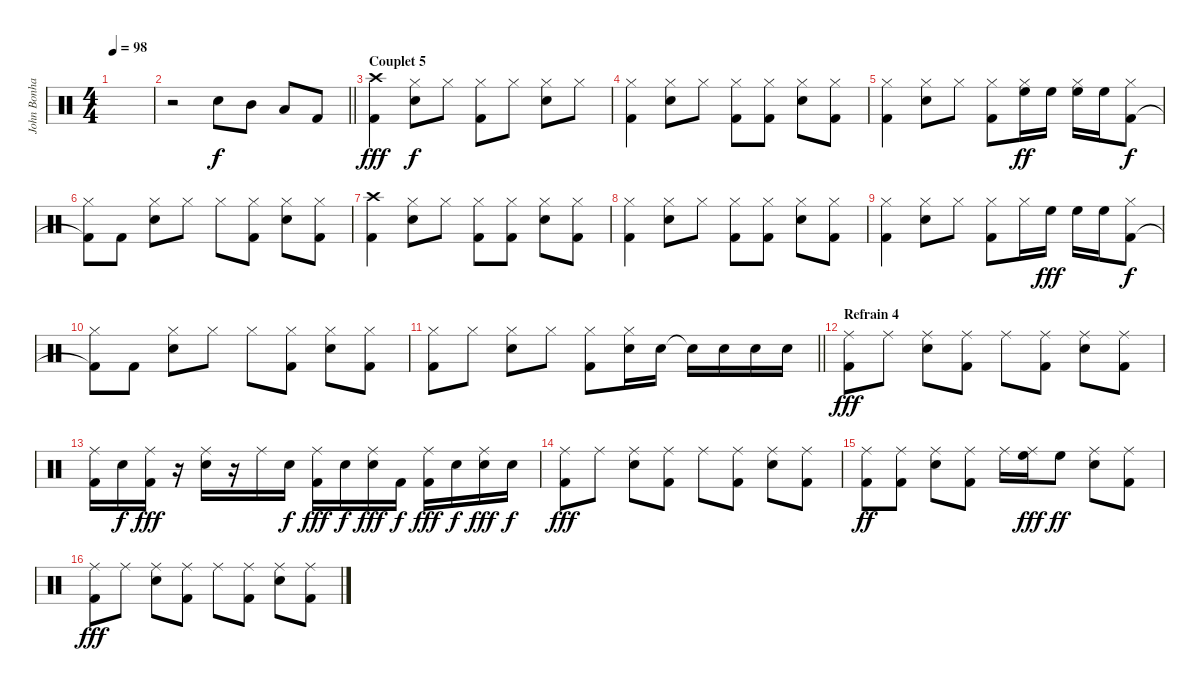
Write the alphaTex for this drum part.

\track ("John Bonham" "John Bonha") {instrument percussion}
\staff {score}
\articulation defaults
\ts (4 4)
\tempo 98
\clef neutral
\ks c
|
\barLineRight lightlight
r.2 "Snare (hit) 2".8 "Mid Tom (hit)".8 "Low Tom (hit)".8 "Kick (hit) 2".8 |
\section ("" "Couplet 5")
("Crash high (hit)" "Kick (hit) 2").4{dy fff} ("Hi-Hat (closed)" "Snare (hit) 2").8{dy f} "Hi-Hat (closed)".8 ("Hi-Hat (closed)" "Kick (hit) 2").8 "Hi-Hat (closed)".8 ("Hi-Hat (closed)" "Snare (hit) 2").8 "Hi-Hat (closed)".8 |
("Hi-Hat (closed)" "Kick (hit) 2").4 ("Hi-Hat (closed)" "Snare (hit) 2").8 "Hi-Hat (closed)".8 ("Hi-Hat (closed)" "Kick (hit) 2").8 ("Hi-Hat (closed)" "Kick (hit) 2").8 ("Hi-Hat (closed)" "Snare (hit) 2").8 ("Hi-Hat (closed)" "Kick (hit) 2").8 |
("Hi-Hat (closed)" "Kick (hit) 2").4 ("Hi-Hat (closed)" "Snare (hit) 2").8 "Hi-Hat (closed)".8 ("Hi-Hat (closed)" "Kick (hit) 2").8 ("Hi-Hat (closed)" "High Floor Tom (hit)").16{dy ff} "High Floor Tom (hit)".16 ("Hi-Hat (closed)" "High Floor Tom (hit)").16 "High Floor Tom (hit)".16 ("Hi-Hat (closed)" "Kick (hit) 2").8{dy f} |
("Hi-Hat (closed)" "Kick (hit) 2"{t}).8 "Kick (hit) 2".8 ("Hi-Hat (closed)" "Snare (hit) 2").8 "Hi-Hat (closed)".8 "Hi-Hat (closed)".8 ("Hi-Hat (closed)" "Kick (hit) 2").8 ("Hi-Hat (closed)" "Snare (hit) 2").8 ("Hi-Hat (closed)" "Kick (hit) 2").8 |
("Crash high (hit)" "Kick (hit) 2").4 ("Hi-Hat (closed)" "Snare (hit) 2").8 "Hi-Hat (closed)".8 ("Hi-Hat (closed)" "Kick (hit) 2").8 ("Hi-Hat (closed)" "Kick (hit) 2").8 ("Hi-Hat (closed)" "Snare (hit) 2").8 ("Hi-Hat (closed)" "Kick (hit) 2").8 |
("Hi-Hat (closed)" "Kick (hit) 2").4 ("Hi-Hat (closed)" "Snare (hit) 2").8 "Hi-Hat (closed)".8 ("Hi-Hat (closed)" "Kick (hit) 2").8 ("Hi-Hat (closed)" "Kick (hit) 2").8 ("Hi-Hat (closed)" "Snare (hit) 2").8 ("Hi-Hat (closed)" "Kick (hit) 2").8 |
("Hi-Hat (closed)" "Kick (hit) 2").4 ("Hi-Hat (closed)" "Snare (hit) 2").8 "Hi-Hat (closed)".8 ("Hi-Hat (closed)" "Kick (hit) 2").8 "Hi-Hat (closed)".16 "High Floor Tom (hit)".16{dy fff} "High Floor Tom (hit)".16 "High Floor Tom (hit)".16 ("Hi-Hat (closed)" "Kick (hit) 2").8{dy f} |
("Hi-Hat (closed)" "Kick (hit) 2"{t}).8 "Kick (hit) 2".8 ("Hi-Hat (closed)" "Snare (hit) 2").8 "Hi-Hat (closed)".8 "Hi-Hat (closed)".8 ("Hi-Hat (closed)" "Kick (hit) 2").8 ("Hi-Hat (closed)" "Snare (hit) 2").8 ("Hi-Hat (closed)" "Kick (hit) 2").8 |
\barLineRight lightlight
("Hi-Hat (closed)" "Kick (hit) 2").8 "Hi-Hat (closed)".8 ("Hi-Hat (closed)" "Snare (hit) 2").8 "Hi-Hat (closed)".8 ("Hi-Hat (closed)" "Kick (hit) 2").8 ("Hi-Hat (closed)" "Snare (hit) 2").16 "Snare (hit) 2".16 "Snare (hit) 2"{t}.16 "Snare (hit) 2".16 "Snare (hit) 2".16 "Snare (hit) 2".16 |
\section ("" "Refrain 4")
("Ride (middle)" "Kick (hit) 2").8{dy fff} "Ride (middle)".8 ("Ride (middle)" "Snare (hit) 2").8 ("Ride (middle)" "Kick (hit) 2").8 "Ride (middle)".8 ("Ride (middle)" "Kick (hit) 2").8 ("Ride (middle)" "Snare (hit) 2").8 ("Ride (middle)" "Kick (hit) 2").8 |
("Ride (middle)" "Kick (hit) 2").16 "Snare (hit) 2".16{dy f} ("Ride (middle)" "Kick (hit) 2").16{dy fff} r.16 ("Ride (middle)" "Snare (hit) 2").16 r.16 "Ride (middle)".16 "Snare (hit) 2".16{dy f} ("Ride (middle)" "Kick (hit) 2").16{dy fff} "Snare (hit) 2".16{dy f} ("Ride (middle)" "Snare (hit) 2").16{dy fff} "Kick (hit) 2".16{dy f} ("Ride (middle)" "Kick (hit) 2").16{dy fff} "Snare (hit) 2".16{dy f} ("Ride (middle)" "Snare (hit) 2").16{dy fff} "Snare (hit) 2".16{dy f} |
("Ride (middle)" "Kick (hit) 2").8{dy fff} "Ride (middle)".8 ("Ride (middle)" "Snare (hit) 2").8 ("Ride (middle)" "Kick (hit) 2").8 "Ride (middle)".8 ("Ride (middle)" "Kick (hit) 2").8 ("Ride (middle)" "Snare (hit) 2").8 ("Ride (middle)" "Kick (hit) 2").8 |
("Ride (middle)" "Kick (hit) 2").8{dy ff} ("Ride (middle)" "Kick (hit) 2").8 ("Ride (middle)" "Snare (hit) 2").8 ("Ride (middle)" "Kick (hit) 2").8 "Ride (middle)".16 ("Ride (middle)" "High Floor Tom (hit)").16{dy fff} "High Floor Tom (hit)".8{dy ff} ("Ride (middle)" "Snare (hit) 2").8 ("Ride (middle)" "Kick (hit) 2").8 |
("Ride (middle)" "Kick (hit) 2").8{dy fff} "Ride (middle)".8 ("Ride (middle)" "Snare (hit) 2").8 ("Ride (middle)" "Kick (hit) 2").8 "Ride (middle)".8 ("Ride (middle)" "Kick (hit) 2").8 ("Ride (middle)" "Snare (hit) 2").8 ("Ride (middle)" "Kick (hit) 2").8
